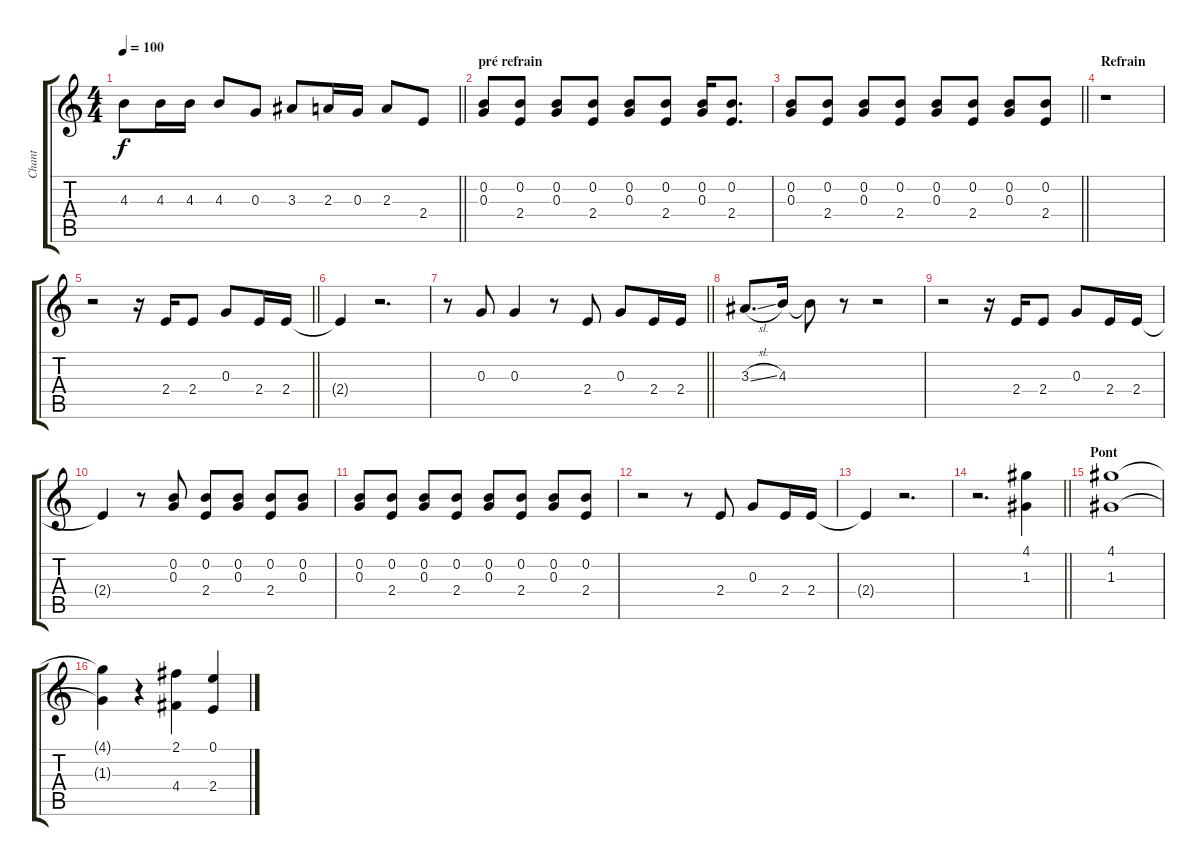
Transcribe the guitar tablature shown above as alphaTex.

\track ("Chant" "Chant") {instrument clarinet}
\staff {score tabs}
\tuning (E5 B4 G4 D4 A3 E3) {hide}
\ts (4 4)
\tempo 100
\clef g2
\barLineRight lightlight
\ks c
4.3.8{dy f} 4.3.16 4.3.16 4.3.8 0.3.8 3.3.8 2.3.16 0.3.16 2.3.8 2.4.8 |
\section ("" "pré refrain")
(0.2 0.3).8 (0.2 2.4).8 (0.2 0.3).8 (0.2 2.4).8 (0.2 0.3).8 (0.2 2.4).8 (0.2 0.3).16 (0.2 2.4).8{d} |
\barLineRight lightlight
(0.2 0.3).8 (0.2 2.4).8 (0.2 0.3).8 (0.2 2.4).8 (0.2 0.3).8 (0.2 2.4).8 (0.2 0.3).8 (0.2 2.4).8 |
\section ("" "Refrain")
r.1 |
\barLineRight lightlight
r.2 r.16 2.4.16 2.4.8 0.3.8 2.4.16 2.4.16 |
2.4{t}.4 r.2{d} |
\barLineRight lightlight
r.8 0.3.8 0.3.4 r.8 2.4.8 0.3.8 2.4.16 2.4.16 |
3.3{sl}.8{d} 4.3.16 4.3{t}.8 r.8 r.2 |
r.2 r.16 2.4.16 2.4.8 0.3.8 2.4.16 2.4.16 |
2.4{t}.4 r.8 (0.2 0.3).8 (0.2 2.4).8 (0.2 0.3).8 (0.2 2.4).8 (0.2 0.3).8 |
(0.2 0.3).8 (0.2 2.4).8 (0.2 0.3).8 (0.2 2.4).8 (0.2 0.3).8 (0.2 2.4).8 (0.2 0.3).8 (0.2 2.4).8 |
r.2 r.8 2.4.8 0.3.8 2.4.16 2.4.16 |
2.4{t}.4 r.2{d} |
\barLineRight lightlight
r.2{d volume 11} (4.1 1.3).4 |
\section ("" "Pont")
(4.1 1.3).1 |
(4.1{t} 1.3{t}).4 r.4 (2.1 4.4).4 (0.1 2.4).4
